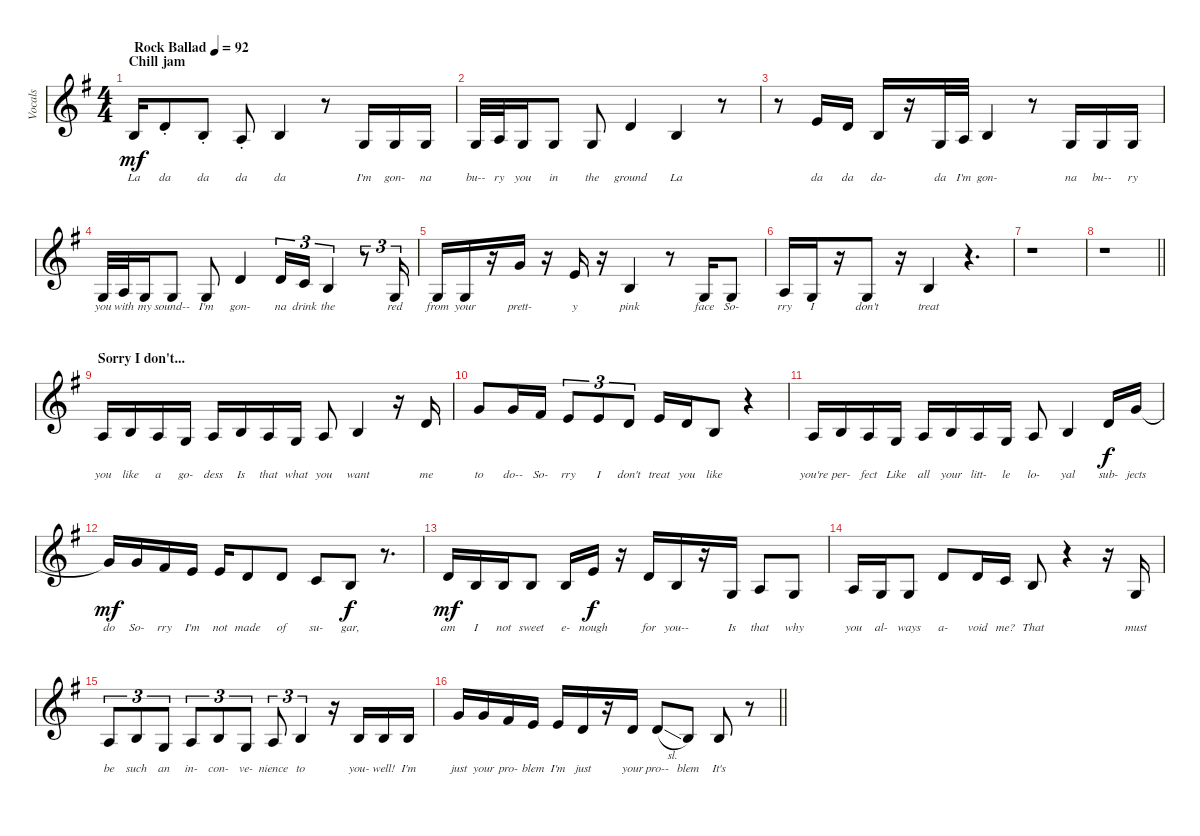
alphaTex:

\track ("Vocals" "Vocals") {instrument ocarina}
\staff {score}
\tuning (E4 B3 G3 D3 A2 E2) {hide}
\ts (4 4)
\section ("" "Chill jam")
\tempo (92 "Rock Ballad")
\clef g2
\ks eminor
4.3.16{lyrics (0 "La") lyrics (1 "") lyrics (2 "") lyrics (3 "") lyrics (4 "") dy mf instrument ocarina} 7.3{st}.8{lyrics (0 "da") lyrics (1 "") lyrics (2 "") lyrics (3 "") lyrics (4 "")} 4.3{st}.8{lyrics (0 "da") lyrics (1 "") lyrics (2 "") lyrics (3 "") lyrics (4 "")} 2.3{st}.8{lyrics (0 "da") lyrics (1 "") lyrics (2 "") lyrics (3 "") lyrics (4 "")} 4.3.4{lyrics (0 "da") lyrics (1 "") lyrics (2 "") lyrics (3 "") lyrics (4 "")} r.8 0.3.16{lyrics (0 "I'm") lyrics (1 "") lyrics (2 "") lyrics (3 "") lyrics (4 "")} 0.3.16{lyrics (0 "gon-") lyrics (1 "") lyrics (2 "") lyrics (3 "") lyrics (4 "")} 0.3.16{lyrics (0 "na") lyrics (1 "") lyrics (2 "") lyrics (3 "") lyrics (4 "")} |
0.3.32{lyrics (0 "bu--") lyrics (1 "") lyrics (2 "") lyrics (3 "") lyrics (4 "")} 2.3.32{lyrics (0 "ry") lyrics (1 "") lyrics (2 "") lyrics (3 "") lyrics (4 "")} 0.3.16{lyrics (0 "you") lyrics (1 "") lyrics (2 "") lyrics (3 "") lyrics (4 "")} 0.3.8{lyrics (0 "in") lyrics (1 "") lyrics (2 "") lyrics (3 "") lyrics (4 "")} 0.3.8{lyrics (0 "the") lyrics (1 "") lyrics (2 "") lyrics (3 "") lyrics (4 "")} 7.3.4{lyrics (0 "ground") lyrics (1 "") lyrics (2 "") lyrics (3 "") lyrics (4 "")} 4.3.4{lyrics (0 "La") lyrics (1 "") lyrics (2 "") lyrics (3 "") lyrics (4 "")} r.8 |
r.8 9.3.16{lyrics (0 "da") lyrics (1 "") lyrics (2 "") lyrics (3 "") lyrics (4 "")} 7.3.16{lyrics (0 "da") lyrics (1 "") lyrics (2 "") lyrics (3 "") lyrics (4 "")} 4.3.16{lyrics (0 "da-") lyrics (1 "") lyrics (2 "") lyrics (3 "") lyrics (4 "")} r.16 0.3.32{lyrics (0 "da") lyrics (1 "") lyrics (2 "") lyrics (3 "") lyrics (4 "")} 2.3.32{lyrics (0 "I'm") lyrics (1 "") lyrics (2 "") lyrics (3 "") lyrics (4 "")} 4.3.4{lyrics (0 "gon-") lyrics (1 "") lyrics (2 "") lyrics (3 "") lyrics (4 "")} r.8 0.3.16{lyrics (0 "na") lyrics (1 "") lyrics (2 "") lyrics (3 "") lyrics (4 "")} 0.3.16{lyrics (0 "bu--") lyrics (1 "") lyrics (2 "") lyrics (3 "") lyrics (4 "")} 0.3.16{lyrics (0 "ry") lyrics (1 "") lyrics (2 "") lyrics (3 "") lyrics (4 "")} |
0.3.32{lyrics (0 "you") lyrics (1 "") lyrics (2 "") lyrics (3 "") lyrics (4 "")} 2.3.32{lyrics (0 "with") lyrics (1 "") lyrics (2 "") lyrics (3 "") lyrics (4 "")} 0.3.16{lyrics (0 "my") lyrics (1 "") lyrics (2 "") lyrics (3 "") lyrics (4 "")} 0.3.8{lyrics (0 "sound--") lyrics (1 "") lyrics (2 "") lyrics (3 "") lyrics (4 "")} 0.3.8{lyrics (0 "I'm") lyrics (1 "") lyrics (2 "") lyrics (3 "") lyrics (4 "")} 7.3.4{lyrics (0 "gon-") lyrics (1 "") lyrics (2 "") lyrics (3 "") lyrics (4 "")} 7.3.16{tu (3 2) lyrics (0 "na") lyrics (1 "") lyrics (2 "") lyrics (3 "") lyrics (4 "")} 5.3.16{tu (3 2) lyrics (0 "drink") lyrics (1 "") lyrics (2 "") lyrics (3 "") lyrics (4 "")} 4.3.4{tu (3 2) lyrics (0 "the") lyrics (1 "") lyrics (2 "") lyrics (3 "") lyrics (4 "")} r.8{tu (3 2)} 0.3.16{tu (3 2) lyrics (0 "red") lyrics (1 "") lyrics (2 "") lyrics (3 "") lyrics (4 "")} |
0.3.16{lyrics (0 "from") lyrics (1 "") lyrics (2 "") lyrics (3 "") lyrics (4 "")} 0.3.16{lyrics (0 "your") lyrics (1 "") lyrics (2 "") lyrics (3 "") lyrics (4 "")} r.16 8.2.16{lyrics (0 "prett-") lyrics (1 "") lyrics (2 "") lyrics (3 "") lyrics (4 "")} r.16 5.2.16{lyrics (0 "y") lyrics (1 "") lyrics (2 "") lyrics (3 "") lyrics (4 "")} r.16 4.3.4{lyrics (0 "pink") lyrics (1 "") lyrics (2 "") lyrics (3 "") lyrics (4 "")} r.8 0.3.16{lyrics (0 "face") lyrics (1 "") lyrics (2 "") lyrics (3 "") lyrics (4 "")} 0.3.8{lyrics (0 "So-") lyrics (1 "") lyrics (2 "") lyrics (3 "") lyrics (4 "")} |
2.3.16{lyrics (0 "rry") lyrics (1 "") lyrics (2 "") lyrics (3 "") lyrics (4 "")} 0.3.16{lyrics (0 "I") lyrics (1 "") lyrics (2 "") lyrics (3 "") lyrics (4 "")} r.16 0.3.8{lyrics (0 "don't") lyrics (1 "") lyrics (2 "") lyrics (3 "") lyrics (4 "")} r.16 4.3.4{lyrics (0 "treat") lyrics (1 "") lyrics (2 "") lyrics (3 "") lyrics (4 "")} r.4{d} |
r.1 |
\barLineRight lightlight
r.1 |
\section ("" "Sorry I don't...")
2.3.16{lyrics (0 "you") lyrics (1 "") lyrics (2 "") lyrics (3 "") lyrics (4 "")} 4.3.16{lyrics (0 "like") lyrics (1 "") lyrics (2 "") lyrics (3 "") lyrics (4 "")} 2.3.16{lyrics (0 "a") lyrics (1 "") lyrics (2 "") lyrics (3 "") lyrics (4 "")} 0.3.16{lyrics (0 "go-") lyrics (1 "") lyrics (2 "") lyrics (3 "") lyrics (4 "")} 2.3.16{lyrics (0 "dess") lyrics (1 "") lyrics (2 "") lyrics (3 "") lyrics (4 "")} 4.3.16{lyrics (0 "Is") lyrics (1 "") lyrics (2 "") lyrics (3 "") lyrics (4 "")} 2.3.16{lyrics (0 "that") lyrics (1 "") lyrics (2 "") lyrics (3 "") lyrics (4 "")} 0.3.16{lyrics (0 "what") lyrics (1 "") lyrics (2 "") lyrics (3 "") lyrics (4 "")} 2.3.8{lyrics (0 "you") lyrics (1 "") lyrics (2 "") lyrics (3 "") lyrics (4 "")} 4.3.4{lyrics (0 "want") lyrics (1 "") lyrics (2 "") lyrics (3 "") lyrics (4 "")} r.16 7.3.16{lyrics (0 "me") lyrics (1 "") lyrics (2 "") lyrics (3 "") lyrics (4 "")} |
8.2.8{lyrics (0 "to") lyrics (1 "") lyrics (2 "") lyrics (3 "") lyrics (4 "")} 8.2.16{lyrics (0 "do--") lyrics (1 "") lyrics (2 "") lyrics (3 "") lyrics (4 "")} 7.2.16{lyrics (0 "So-") lyrics (1 "") lyrics (2 "") lyrics (3 "") lyrics (4 "")} 5.2.8{tu (3 2) lyrics (0 "rry") lyrics (1 "") lyrics (2 "") lyrics (3 "") lyrics (4 "")} 5.2.8{tu (3 2) lyrics (0 "I") lyrics (1 "") lyrics (2 "") lyrics (3 "") lyrics (4 "")} 7.3.8{tu (3 2) lyrics (0 "don't") lyrics (1 "") lyrics (2 "") lyrics (3 "") lyrics (4 "")} 5.2.16{lyrics (0 "treat") lyrics (1 "") lyrics (2 "") lyrics (3 "") lyrics (4 "")} 7.3.16{lyrics (0 "you") lyrics (1 "") lyrics (2 "") lyrics (3 "") lyrics (4 "")} 4.3.8{lyrics (0 "like") lyrics (1 "") lyrics (2 "") lyrics (3 "") lyrics (4 "")} r.4 |
2.3.16{lyrics (0 "you're") lyrics (1 "") lyrics (2 "") lyrics (3 "") lyrics (4 "")} 4.3.16{lyrics (0 "per-") lyrics (1 "") lyrics (2 "") lyrics (3 "") lyrics (4 "")} 2.3.16{lyrics (0 "fect") lyrics (1 "") lyrics (2 "") lyrics (3 "") lyrics (4 "")} 0.3.16{lyrics (0 "Like") lyrics (1 "") lyrics (2 "") lyrics (3 "") lyrics (4 "")} 2.3.16{lyrics (0 "all") lyrics (1 "") lyrics (2 "") lyrics (3 "") lyrics (4 "")} 4.3.16{lyrics (0 "your") lyrics (1 "") lyrics (2 "") lyrics (3 "") lyrics (4 "")} 2.3.16{lyrics (0 "litt-") lyrics (1 "") lyrics (2 "") lyrics (3 "") lyrics (4 "")} 0.3.16{lyrics (0 "le") lyrics (1 "") lyrics (2 "") lyrics (3 "") lyrics (4 "")} 2.3.8{lyrics (0 "lo-") lyrics (1 "") lyrics (2 "") lyrics (3 "") lyrics (4 "")} 4.3.4{lyrics (0 "yal") lyrics (1 "") lyrics (2 "") lyrics (3 "") lyrics (4 "")} 7.3.16{lyrics (0 "sub-") lyrics (1 "") lyrics (2 "") lyrics (3 "") lyrics (4 "") dy f} 8.2.16{lyrics (0 "jects") lyrics (1 "") lyrics (2 "") lyrics (3 "") lyrics (4 "")} |
8.2{t}.16{lyrics (0 "do") lyrics (1 "") lyrics (2 "") lyrics (3 "") lyrics (4 "") dy mf} 8.2.16{lyrics (0 "So-") lyrics (1 "") lyrics (2 "") lyrics (3 "") lyrics (4 "")} 7.2.16{lyrics (0 "rry") lyrics (1 "") lyrics (2 "") lyrics (3 "") lyrics (4 "")} 5.2.16{lyrics (0 "I'm") lyrics (1 "") lyrics (2 "") lyrics (3 "") lyrics (4 "")} 5.2.16{lyrics (0 "not") lyrics (1 "") lyrics (2 "") lyrics (3 "") lyrics (4 "")} 7.3.8{lyrics (0 "made") lyrics (1 "") lyrics (2 "") lyrics (3 "") lyrics (4 "")} 7.3.8{lyrics (0 "of") lyrics (1 "") lyrics (2 "") lyrics (3 "") lyrics (4 "")} 5.3.8{lyrics (0 "su-") lyrics (1 "") lyrics (2 "") lyrics (3 "") lyrics (4 "")} 4.3.8{lyrics (0 "gar,") lyrics (1 "") lyrics (2 "") lyrics (3 "") lyrics (4 "") dy f} r.8{d} |
7.3.16{lyrics (0 "am") lyrics (1 "") lyrics (2 "") lyrics (3 "") lyrics (4 "") dy mf} 4.3.16{lyrics (0 "I") lyrics (1 "") lyrics (2 "") lyrics (3 "") lyrics (4 "")} 4.3.16{lyrics (0 "not") lyrics (1 "") lyrics (2 "") lyrics (3 "") lyrics (4 "")} 4.3.8{lyrics (0 "sweet") lyrics (1 "") lyrics (2 "") lyrics (3 "") lyrics (4 "")} 4.3.16{lyrics (0 "e-") lyrics (1 "") lyrics (2 "") lyrics (3 "") lyrics (4 "")} 5.2.16{lyrics (0 "nough") lyrics (1 "") lyrics (2 "") lyrics (3 "") lyrics (4 "") dy f} r.16 7.3.16{lyrics (0 "for") lyrics (1 "") lyrics (2 "") lyrics (3 "") lyrics (4 "")} 4.3.16{lyrics (0 "you--") lyrics (1 "") lyrics (2 "") lyrics (3 "") lyrics (4 "")} r.16 5.4.16{lyrics (0 "Is") lyrics (1 "") lyrics (2 "") lyrics (3 "") lyrics (4 "")} 7.4.8{lyrics (0 "that") lyrics (1 "") lyrics (2 "") lyrics (3 "") lyrics (4 "")} 5.4.8{lyrics (0 "why") lyrics (1 "") lyrics (2 "") lyrics (3 "") lyrics (4 "")} |
2.3.16{lyrics (0 "you") lyrics (1 "") lyrics (2 "") lyrics (3 "") lyrics (4 "")} 0.3.16{lyrics (0 "al-") lyrics (1 "") lyrics (2 "") lyrics (3 "") lyrics (4 "")} 0.3.8{lyrics (0 "ways") lyrics (1 "") lyrics (2 "") lyrics (3 "") lyrics (4 "")} 7.3.8{lyrics (0 "a-") lyrics (1 "") lyrics (2 "") lyrics (3 "") lyrics (4 "")} 7.3.16{lyrics (0 "void") lyrics (1 "") lyrics (2 "") lyrics (3 "") lyrics (4 "")} 5.3.16{lyrics (0 "me?") lyrics (1 "") lyrics (2 "") lyrics (3 "") lyrics (4 "")} 4.3.8{lyrics (0 "That") lyrics (1 "") lyrics (2 "") lyrics (3 "") lyrics (4 "")} r.4 r.16 0.3.16{lyrics (0 "must") lyrics (1 "") lyrics (2 "") lyrics (3 "") lyrics (4 "")} |
2.3.8{tu (3 2) lyrics (0 "be") lyrics (1 "") lyrics (2 "") lyrics (3 "") lyrics (4 "")} 4.3.8{tu (3 2) lyrics (0 "such") lyrics (1 "") lyrics (2 "") lyrics (3 "") lyrics (4 "")} 0.3.8{tu (3 2) lyrics (0 "an") lyrics (1 "") lyrics (2 "") lyrics (3 "") lyrics (4 "")} 2.3.8{tu (3 2) lyrics (0 "in-") lyrics (1 "") lyrics (2 "") lyrics (3 "") lyrics (4 "")} 4.3.8{tu (3 2) lyrics (0 "con-") lyrics (1 "") lyrics (2 "") lyrics (3 "") lyrics (4 "")} 0.3.8{tu (3 2) lyrics (0 "ve-") lyrics (1 "") lyrics (2 "") lyrics (3 "") lyrics (4 "")} 2.3.8{tu (3 2) lyrics (0 "nience") lyrics (1 "") lyrics (2 "") lyrics (3 "") lyrics (4 "")} 4.3.4{tu (3 2) lyrics (0 "to") lyrics (1 "") lyrics (2 "") lyrics (3 "") lyrics (4 "")} r.16 0.2.16{lyrics (0 "you-") lyrics (1 "") lyrics (2 "") lyrics (3 "") lyrics (4 "")} 0.2.16{lyrics (0 "well!") lyrics (1 "") lyrics (2 "") lyrics (3 "") lyrics (4 "")} 0.2.16{lyrics (0 "I'm") lyrics (1 "") lyrics (2 "") lyrics (3 "") lyrics (4 "")} |
\barLineRight lightlight
8.2.16{lyrics (0 "just") lyrics (1 "") lyrics (2 "") lyrics (3 "") lyrics (4 "")} 8.2.16{lyrics (0 "your") lyrics (1 "") lyrics (2 "") lyrics (3 "") lyrics (4 "")} 7.2.16{lyrics (0 "pro-") lyrics (1 "") lyrics (2 "") lyrics (3 "") lyrics (4 "")} 5.2.16{lyrics (0 "blem") lyrics (1 "") lyrics (2 "") lyrics (3 "") lyrics (4 "")} 5.2.16{lyrics (0 "I'm") lyrics (1 "") lyrics (2 "") lyrics (3 "") lyrics (4 "")} 3.2.16{lyrics (0 "just") lyrics (1 "") lyrics (2 "") lyrics (3 "") lyrics (4 "")} r.16 3.2.16{lyrics (0 "your") lyrics (1 "") lyrics (2 "") lyrics (3 "") lyrics (4 "")} 3.2{sl}.8{lyrics (0 "pro--") lyrics (1 "") lyrics (2 "") lyrics (3 "") lyrics (4 "")} 0.2.8{lyrics (0 "blem") lyrics (1 "") lyrics (2 "") lyrics (3 "") lyrics (4 "")} 0.2.8{lyrics (0 "It's") lyrics (1 "") lyrics (2 "") lyrics (3 "") lyrics (4 "")} r.8
